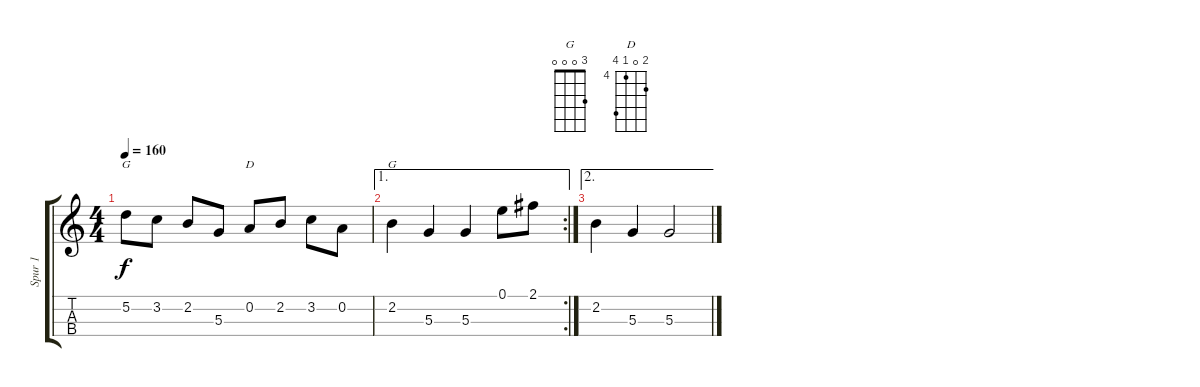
\track ("Spur 1" "Spur 1") {instrument acousticguitarsteel}
\staff {score tabs}
\tuning (E4 A3 D3 G2) {hide}
\chord ("G" 3 2 0 0)
\chord ("D" 5 0 4 7) {firstfret 4}
\chord ("G" 3 0 0 0)
\ts (4 4)
\tempo 160
\clef g2
\ks c
5.2.8{ch "G" dy f} 3.2.8 2.2.8 5.3.8 0.2.8{ch "D"} 2.2.8 3.2.8 0.2.8 |
\ae 1
\rc 2
2.2.4{ch "G"} 5.3.4 5.3.4 0.1.8 2.1.8 |
\ae 2
2.2.4 5.3.4 5.3.2
